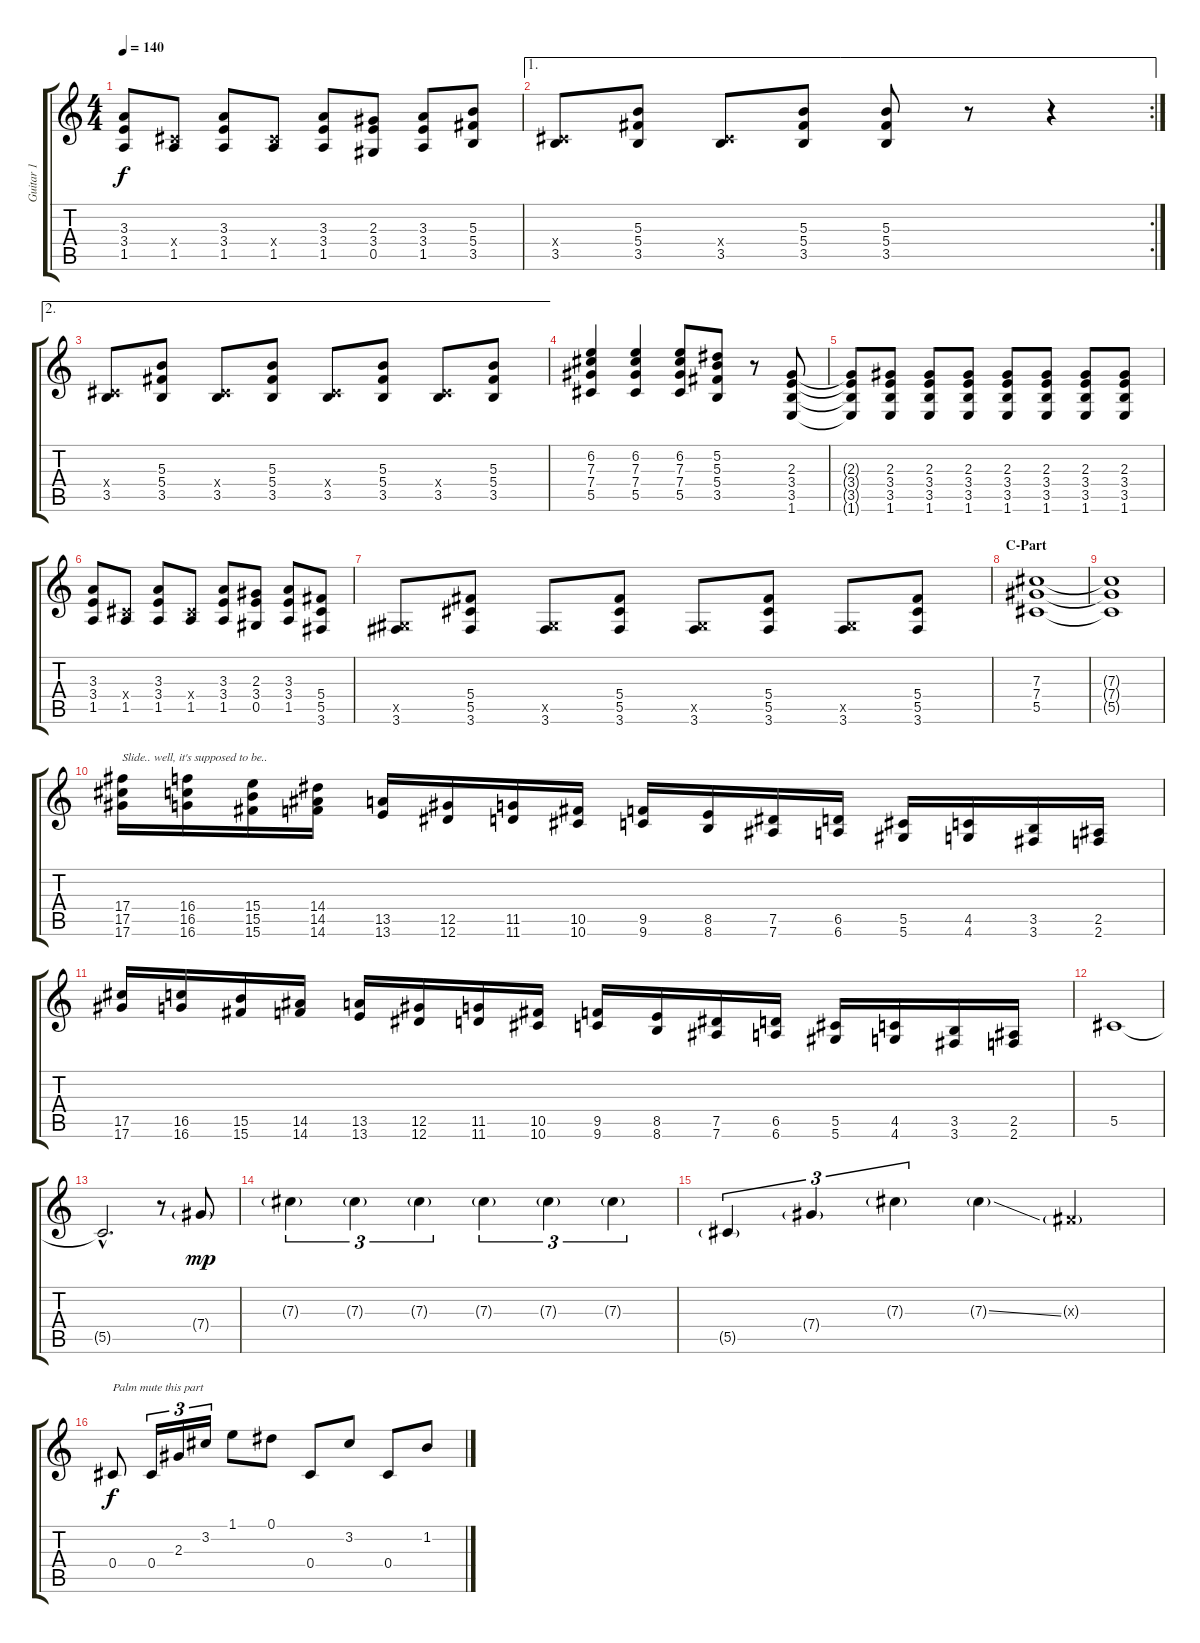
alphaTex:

\track ("Guitar 1" "Guitar 1") {instrument distortionguitar}
\staff {score tabs}
\tuning (Eb4 Bb3 Gb3 Db3 Ab2 Eb2) {hide}
\ts (4 4)
\tempo 140
\clef g2
\ks c
(3.3 3.4 1.5).8{dy f volume 14 instrument distortionguitar} (0.4{x} 1.5).8 (3.3 3.4 1.5).8 (0.4{x} 1.5).8 (3.3 3.4 1.5).8 (2.3 3.4 0.5).8 (3.3 3.4 1.5).8 (5.3 5.4 3.5).8 |
\ae 1
\rc 2
(0.4{x} 3.5).8 (5.3 5.4 3.5).8 (0.4{x} 3.5).8 (5.3 5.4 3.5).8 (5.3 5.4 3.5).8 r.8 r.4 |
\ae 2
(0.4{x} 3.5).8 (5.3 5.4 3.5).8 (0.4{x} 3.5).8 (5.3 5.4 3.5).8 (0.4{x} 3.5).8 (5.3 5.4 3.5).8 (0.4{x} 3.5).8 (5.3 5.4 3.5).8 |
(6.2 7.3 7.4 5.5).4 (6.2 7.3 7.4 5.5).4 (6.2 7.3 7.4 5.5).8 (5.2 5.3 5.4 3.5).8 r.8 (2.3 3.4 3.5 1.6).8 |
(2.3{t} 3.4{t} 3.5{t} 1.6{t}).8 (2.3 3.4 3.5 1.6).8 (2.3 3.4 3.5 1.6).8 (2.3 3.4 3.5 1.6).8 (2.3 3.4 3.5 1.6).8 (2.3 3.4 3.5 1.6).8 (2.3 3.4 3.5 1.6).8 (2.3 3.4 3.5 1.6).8 |
(3.3 3.4 1.5).8 (0.4{x} 1.5).8 (3.3 3.4 1.5).8 (0.4{x} 1.5).8 (3.3 3.4 1.5).8 (2.3 3.4 0.5).8 (3.3 3.4 1.5).8 (5.4 5.5 3.6).8 |
(0.5{x} 3.6).8 (5.4 5.5 3.6).8 (0.5{x} 3.6).8 (5.4 5.5 3.6).8 (0.5{x} 3.6).8 (5.4 5.5 3.6).8 (0.5{x} 3.6).8 (5.4 5.5 3.6).8 |
\section ("" "C-Part")
(7.3 7.4 5.5).1 |
(7.3{t} 7.4{t} 5.5{t}).1 |
(17.4 17.5 17.6).16{txt "Slide.. well, it's supposed to be.." volume 15 instrument guitarfretnoise} (16.4 16.5 16.6).16 (15.4 15.5 15.6).16 (14.4 14.5 14.6).16 (13.5 13.6).16 (12.5 12.6).16 (11.5 11.6).16 (10.5 10.6).16 (9.5 9.6).16 (8.5 8.6).16 (7.5 7.6).16 (6.5 6.6).16 (5.5 5.6).16 (4.5 4.6).16 (3.5 3.6).16 (2.5 2.6).16 |
(17.5 17.6).16 (16.5 16.6).16 (15.5 15.6).16 (14.5 14.6).16 (13.5 13.6).16 (12.5 12.6).16 (11.5 11.6).16 (10.5 10.6).16 (9.5 9.6).16 (8.5 8.6).16 (7.5 7.6).16 (6.5 6.6).16 (5.5 5.6).16 (4.5 4.6).16 (3.5 3.6).16 (2.5 2.6).16 |
5.5.1{volume 14 instrument distortionguitar} |
5.5{hac t}.2{d} r.8 7.4{g}.8{dy mp} |
7.3{g}.4{tu (3 2)} 7.3{g}.4{tu (3 2)} 7.3{g}.4{tu (3 2)} 7.3{g}.4{tu (3 2)} 7.3{g}.4{tu (3 2)} 7.3{g}.4{tu (3 2)} |
5.5{g}.4{tu (3 2)} 7.4{g}.4{tu (3 2)} 7.3{g}.4{tu (3 2)} 7.3{ss g}.4{instrument guitarharmonics} 0.3{g x}.4 |
0.4.8{txt "Palm mute this part" dy f volume 10 instrument electricguitarmuted} 0.4.16{tu (3 2)} 2.3.16{tu (3 2)} 3.2.16{tu (3 2)} 1.1.8 0.1.8 0.4.8 3.2.8 0.4.8 1.2.8
